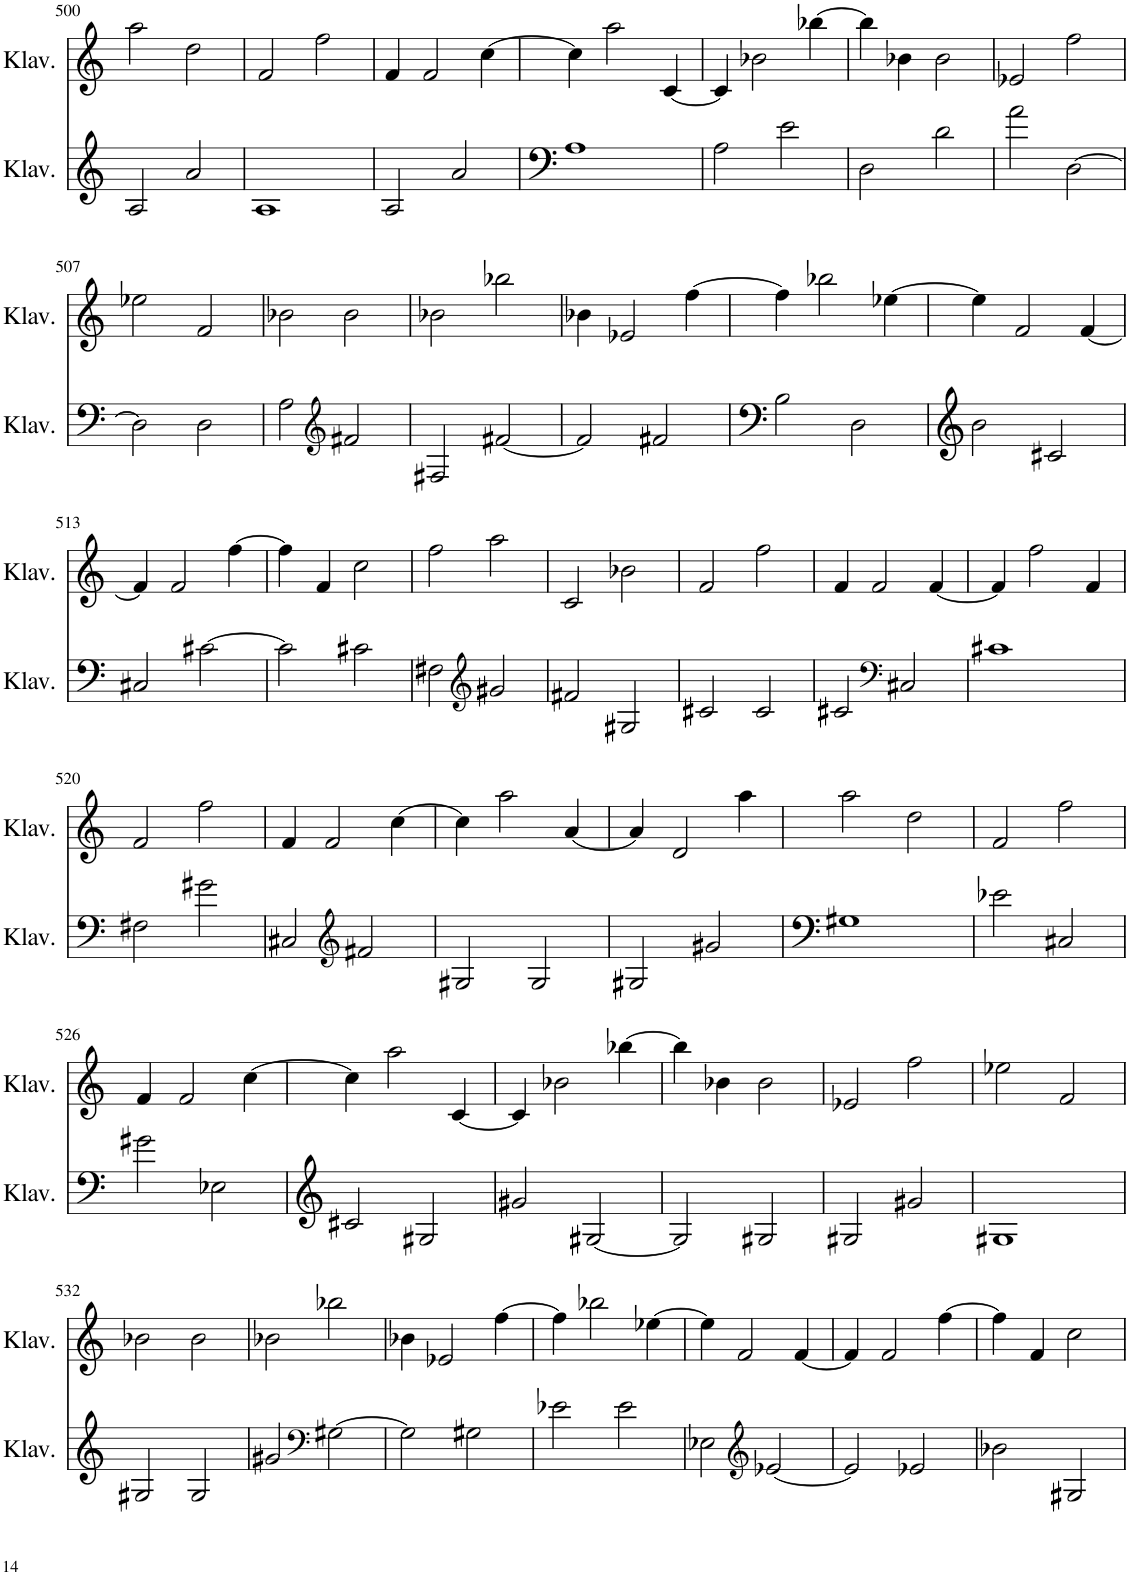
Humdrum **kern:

**kern	**kern
*part2	*part1
*staff2	*staff1
*I"Klavier	*I"Klavier
*I'Klav.	*I'Klav.
!!LO:PB:g=z
*clefF4	*clefG2
*k[]	*k[]
*M4/4	*M4/4
=500	=500
2A/	2aa\
2a/	2dd\
=501	=501
1A	2f/
.	2ff\
=502	=502
2A/	4f/
.	2f/
2a/	.
.	[4cc\
=503	=503
1A	4cc\]
.	2aa\
.	[4c/
=504	=504
2A\	4c/]
.	2b-X\
2e\	.
.	[4bb-X\
=505	=505
2D\	4bb-\]
.	4b-X\
2d\	2b-\
=506	=506
2a\	2e-X/
[2D\	2ff\
!!LO:LB:g=z
=507	=507
2D\]	2ee-X\
2D\	2f/
=508	=508
2A\	2b-X\
*clefG2	*
2f#X/	2b-\
=509	=509
2F#X/	2b-X\
[2f#X/	2bb-X\
=510	=510
2f#/]	4b-X\
.	2e-X/
2f#X/	.
.	[4ff\
=511	=511
2B\	4ff\]
.	2bb-X\
2D\	.
.	[4ee-X\
=512	=512
2b\	4ee-\]
.	2f/
2c#X/	.
.	[4f/
!!LO:LB:g=z
=513	=513
2C#X/	4f/]
.	2f/
[2c#X\	.
.	[4ff\
=514	=514
2c#\]	4ff\]
.	4f/
2c#X\	2cc\
=515	=515
2F#X\	2ff\
*clefG2	*
2g#X/	2aa\
=516	=516
2f#X/	2c/
2G#X/	2b-X\
=517	=517
2c#X/	2f/
2c#/	2ff\
=518	=518
2c#X/	4f/
.	2f/
*clefF4	*
2C#X/	.
.	[4f/
=519	=519
1c#X	4f/]
.	2ff\
.	4f/
!!LO:LB:g=z
=520	=520
2F#X\	2f/
2g#X\	2ff\
=521	=521
2C#X/	4f/
.	2f/
*clefG2	*
2f#X/	.
.	[4cc\
=522	=522
2G#X/	4cc\]
.	2aa\
2G#/	.
.	[4a/
=523	=523
2G#X/	4a/]
.	2d/
2g#X/	.
.	4aa\
=524	=524
1G#X	2aa\
.	2dd\
=525	=525
2e-X\	2f/
2C#X/	2ff\
!!LO:LB:g=z
=526	=526
2g#X\	4f/
.	2f/
2E-X\	.
.	[4cc\
=527	=527
2c#X/	4cc\]
.	2aa\
2G#X/	.
.	[4c/
=528	=528
2g#X/	4c/]
.	2b-X\
[2G#X/	.
.	[4bb-X\
=529	=529
2G#/]	4bb-\]
.	4b-X\
2G#X/	2b-\
=530	=530
2G#X/	2e-X/
2g#X/	2ff\
=531	=531
1G#X	2ee-X\
.	2f/
!!LO:LB:g=z
=532	=532
2G#X/	2b-X\
2G#/	2b-\
=533	=533
2g#X/	2b-X\
*clefF4	*
[2G#X\	2bb-X\
=534	=534
2G#\]	4b-X\
.	2e-X/
2G#X\	.
.	[4ff\
=535	=535
2e-X\	4ff\]
.	2bb-X\
2e-\	.
.	[4ee-X\
=536	=536
2E-X\	4ee-\]
.	2f/
*clefG2	*
[2e-X/	.
.	[4f/
=537	=537
2e-/]	4f/]
.	2f/
2e-X/	.
.	[4ff\
=538	=538
2b-X\	4ff\]
.	4f/
2G#X/	2cc\
=	=
*-	*-
